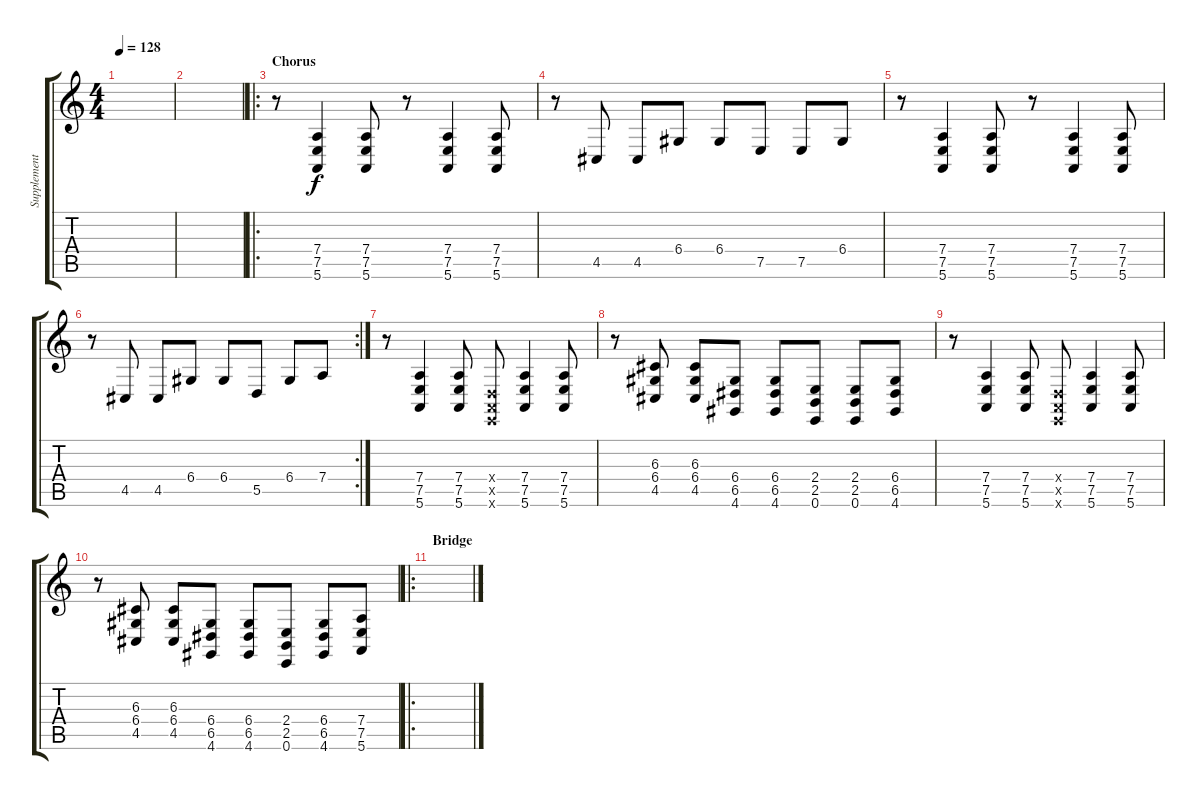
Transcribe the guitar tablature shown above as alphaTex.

\track ("Supplement Mike" "Supplement") {instrument lead8bassandlead}
\staff {score tabs}
\tuning (E4 B3 G3 D3 A2 E2) {hide}
\ts (4 4)
\tempo 128
\clef g2
\ks c
|
|
\ro
\section ("" "Chorus")
r.8 (7.4 7.5 5.6).4 (7.4 7.5 5.6).8 r.8 (7.4 7.5 5.6).4 (7.4 7.5 5.6).8 |
r.8 4.5.8 4.5.8 6.4.8 6.4.8 7.5.8 7.5.8 6.4.8 |
r.8 (7.4 7.5 5.6).4 (7.4 7.5 5.6).8 r.8 (7.4 7.5 5.6).4 (7.4 7.5 5.6).8 |
\rc 2
r.8 4.5.8 4.5.8 6.4.8 6.4.8 5.5.8 6.4.8 7.4.8 |
r.8 (7.4 7.5 5.6).4 (7.4 7.5 5.6).8 (0.4{x} 0.5{x} 0.6{x}).8 (7.4 7.5 5.6).4 (7.4 7.5 5.6).8 |
r.8 (6.3 6.4 4.5).8 (6.3 6.4 4.5).8 (6.4 6.5 4.6).8 (6.4 6.5 4.6).8 (2.4 2.5 0.6).8 (2.4 2.5 0.6).8 (6.4 6.5 4.6).8 |
r.8 (7.4 7.5 5.6).4 (7.4 7.5 5.6).8 (0.4{x} 0.5{x} 0.6{x}).8 (7.4 7.5 5.6).4 (7.4 7.5 5.6).8 |
r.8 (6.3 6.4 4.5).8 (6.3 6.4 4.5).8 (6.4 6.5 4.6).8 (6.4 6.5 4.6).8 (2.4 2.5 0.6).8 (6.4 6.5 4.6).8 (7.4 7.5 5.6).8 |
\ro
\section ("" "Bridge")
